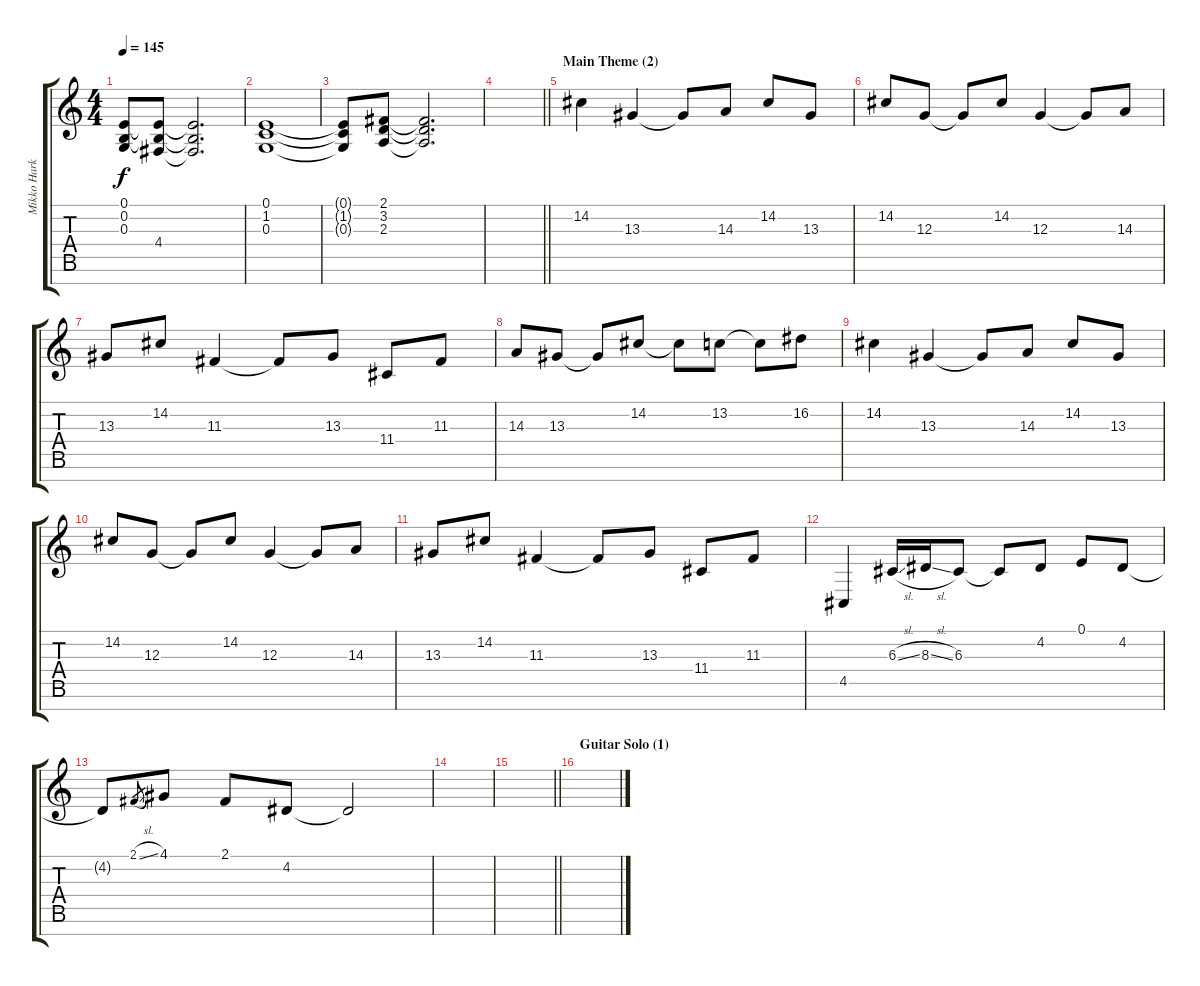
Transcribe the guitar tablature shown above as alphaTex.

\track ("Mikko Harkin - keyboards" "Mikko Hark") {instrument lead2sawtooth}
\staff {score tabs}
\tuning (E4 B3 G3 D3 A2 E2 B1) {hide}
\ts (4 4)
\tempo 145
\clef g2
\ks aminor
(0.1{t} 0.2{t} 0.3{t}).8{dy f} (0.1{t} 0.2{t} 4.4).8 (0.1{t} 0.2{t} 4.4{t}).2{d} |
(0.1 1.2 0.3).1 |
(0.1{t} 1.2{t} 0.3{t}).8 (2.1 3.2 2.3).8 (2.1{t} 3.2{t} 2.3{t}).2{d} |
\barLineRight lightlight
|
\section ("" "Main Theme (2)")
14.2.4{instrument lead2sawtooth} 13.3.4 13.3{t}.8 14.3.8 14.2.8 13.3.8 |
14.2.8 12.3.8 12.3{t}.8 14.2.8 12.3.4 12.3{t}.8 14.3.8 |
13.3.8 14.2.8 11.3.4 11.3{t}.8 13.3.8 11.4.8 11.3.8 |
14.3.8 13.3.8 13.3{t}.8 14.2.8 14.2{t}.8 13.2.8 13.2{t}.8 16.2.8 |
14.2.4 13.3.4 13.3{t}.8 14.3.8 14.2.8 13.3.8 |
14.2.8 12.3.8 12.3{t}.8 14.2.8 12.3.4 12.3{t}.8 14.3.8 |
13.3.8 14.2.8 11.3.4 11.3{t}.8 13.3.8 11.4.8 11.3.8 |
4.5.4 6.3{sl}.16 8.3{sl}.16 6.3.8 6.3{t}.8 4.2.8 0.1.8 4.2.8 |
4.2{t}.8 2.1{sl}.8{gr} 4.1.8 2.1.8 4.2.8 4.2{t}.2 |
|
\barLineRight lightlight
|
\section ("" "Guitar Solo (1)")
